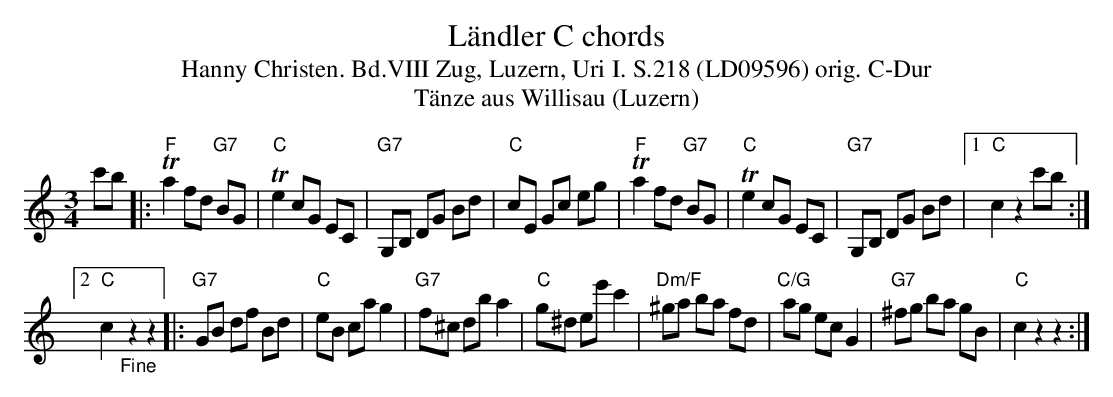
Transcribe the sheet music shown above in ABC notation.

X:1
T: Ländler C chords
T:Hanny Christen. Bd.VIII Zug, Luzern, Uri I. S.218 (LD09596) orig. C-Dur
T: T\"anze aus Willisau (Luzern)
M:3/4
L:1/8
K:C %%MIDI gchordon
c'b |: "F"Ta2 fd "G7"BG | "C"Te2 cG EC | "G7"G,B, DG Bd | "C"cE Gc eg |\
  "F"Ta2 fd "G7"BG | "C"Te2 cG EC | "G7"G,B, DG Bd |1 "C"c2z2 c'b :|2
"C"c2"_Fine"z2z2 |: "G7"GB df Bd | "C"eB ca g2 | "G7"f^c db a2 | "C"g^d ee' c'2 |\
  "Dm/F"^ga ba fd | "C/G"ag ec G2 | "G7"^fg ba gB | "C"c2z2z2 :|
